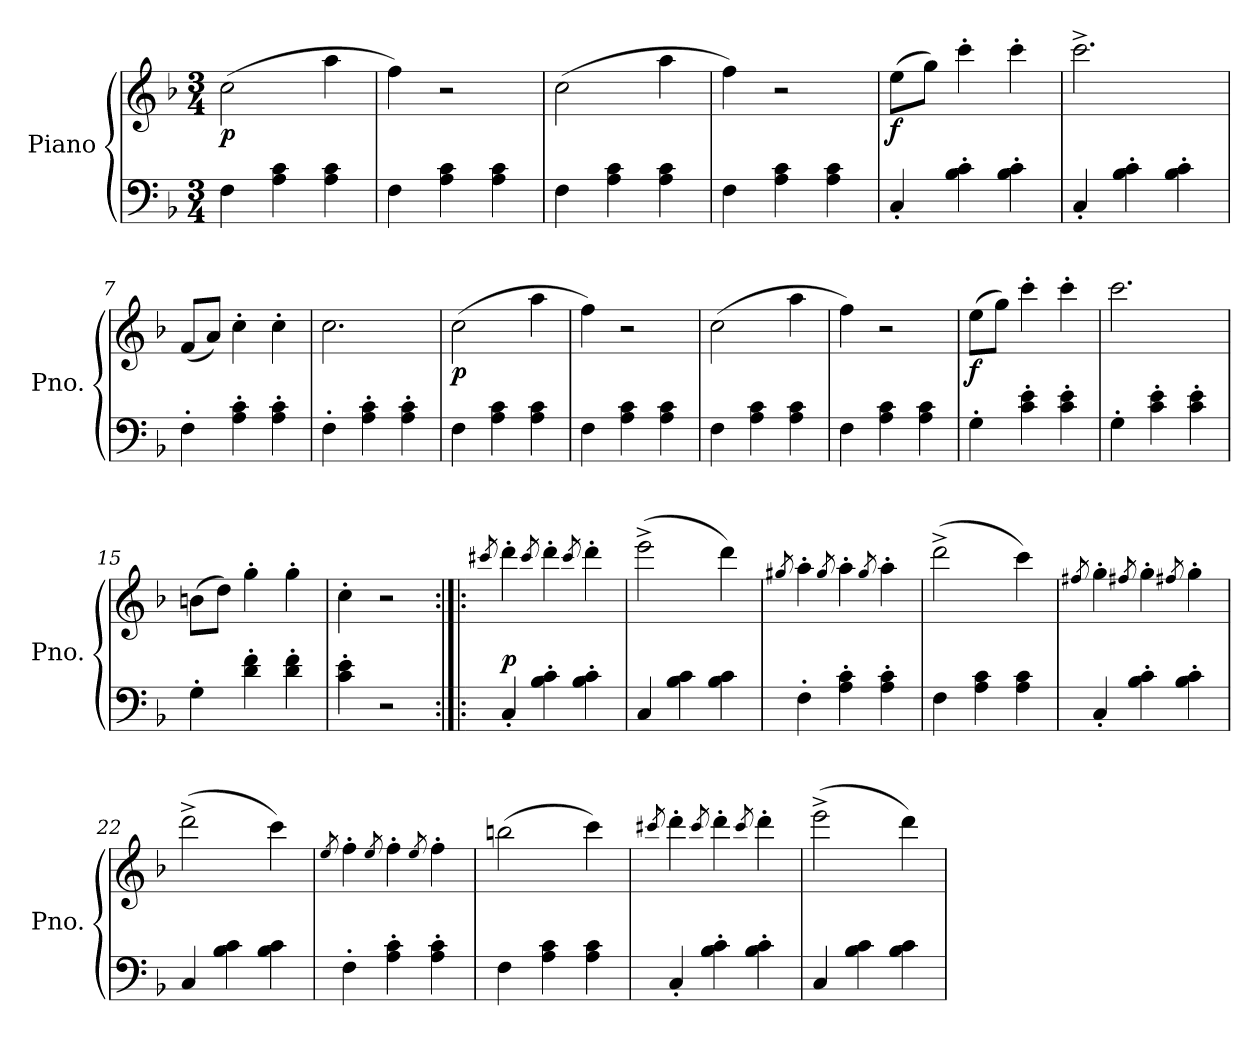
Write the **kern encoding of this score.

**kern	**kern	**dynam
*part1	*part1	*part1
*staff2	*staff1	*staff1/2
*I"Piano	*	*
*I'Pno.	*	*
*clefF4	*clefG2	*
*k[b-]	*k[b-]	*
*M3/4	*M3/4	*
*MM125	*MM125	*
=1	=1	=1
!	!	!LO:DY:b
4F\	(>2cc\	p
4A\ 4c\	.	.
4A\ 4c\	4aa\	.
=2	=2	=2
4F\	4ff\)	.
4A\ 4c\	2r	.
4A\ 4c\	.	.
=3	=3	=3
4F\	(>2cc\	.
4A\ 4c\	.	.
4A\ 4c\	4aa\	.
=4	=4	=4
4F\	4ff\)	.
4A\ 4c\	2r	.
4A\ 4c\	.	.
=5	=5	=5
!	!	!LO:DY:b
4C'/	(>8ee\L	f
.	8gg\J)	.
4B-\' 4c\'	4ccc'\	.
4B-\' 4c\'	4ccc'\	.
=6	=6	=6
4C'/	2.ccc^\	.
4B-\' 4c\'	.	.
4B-\' 4c\'	.	.
=7	=7	=7
4F'\	(<8f/L	.
.	8a/J)	.
4A\' 4c\'	4cc'\	.
4A\' 4c\'	4cc'\	.
=8	=8	=8
4F'\	2.cc\	.
4A\' 4c\'	.	.
4A\' 4c\'	.	.
=9	=9	=9
!	!	!LO:DY:b
4F\	(>2cc\	p
4A\ 4c\	.	.
4A\ 4c\	4aa\	.
!!LO:LB:g=z
=10	=10	=10
4F\	4ff\)	.
4A\ 4c\	2r	.
4A\ 4c\	.	.
=11	=11	=11
4F\	(>2cc\	.
4A\ 4c\	.	.
4A\ 4c\	4aa\	.
=12	=12	=12
4F\	4ff\)	.
4A\ 4c\	2r	.
4A\ 4c\	.	.
=13	=13	=13
!	!	!LO:DY:b
4G'\	(>8ee\L	f
.	8gg\J)	.
4c\' 4e\'	4ccc'\	.
4c\' 4e\'	4ccc'\	.
=14	=14	=14
4G'\	2.ccc\	.
4c\' 4e\'	.	.
4c\' 4e\'	.	.
=15	=15	=15
4G'\	(>8bn\L	.
.	8dd\J)	.
4d\' 4f\'	4gg'\	.
4d\' 4f\'	4gg'\	.
=16	=16	=16
4c\' 4e\'	4cc'\	.
2r	2r	.
=17:|!|:	=17:|!|:	=17:|!|:
.	8qccc#X/	.
!	!	!LO:DY:a=2
4C'/	4ddd'\	p
.	8qccc#/	.
4B-\' 4c\'	4ddd'\	.
.	8qccc#/	.
4B-\' 4c\'	4ddd'\	.
=18	=18	=18
4C/	(>2eee^\	.
4B-\ 4c\	.	.
4B-\ 4c\	4ddd\)	.
!!LO:LB:g=z
=19	=19	=19
.	8qgg#X/	.
4F'\	4aa'\	.
.	8qgg#/	.
4A\' 4c\'	4aa'\	.
.	8qgg#/	.
4A\' 4c\'	4aa'\	.
=20	=20	=20
4F\	(>2ddd^\	.
4A\ 4c\	.	.
4A\ 4c\	4ccc\)	.
=21	=21	=21
.	8qff#X/	.
4C'/	4gg'\	.
.	8qff#X/	.
4B-\' 4c\'	4gg'\	.
.	8qff#X/	.
4B-\' 4c\'	4gg'\	.
=22	=22	=22
4C/	(>2ddd^\	.
4B-\ 4c\	.	.
4B-\ 4c\	4ccc\)	.
=23	=23	=23
.	8qee/	.
4F'\	4ff'\	.
.	8qee/	.
4A\' 4c\'	4ff'\	.
.	8qee/	.
4A\' 4c\'	4ff'\	.
=24	=24	=24
4F\	(>2bbn\	.
4A\ 4c\	.	.
4A\ 4c\	4ccc\)	.
=25	=25	=25
.	8qccc#X/	.
4C'/	4ddd'\	.
.	8qccc#/	.
4B-\' 4c\'	4ddd'\	.
.	8qccc#/	.
4B-\' 4c\'	4ddd'\	.
=26	=26	=26
4C/	(>2eee^\	.
4B-\ 4c\	.	.
4B-\ 4c\	4ddd\)	.
=	=	=
*-	*-	*-
